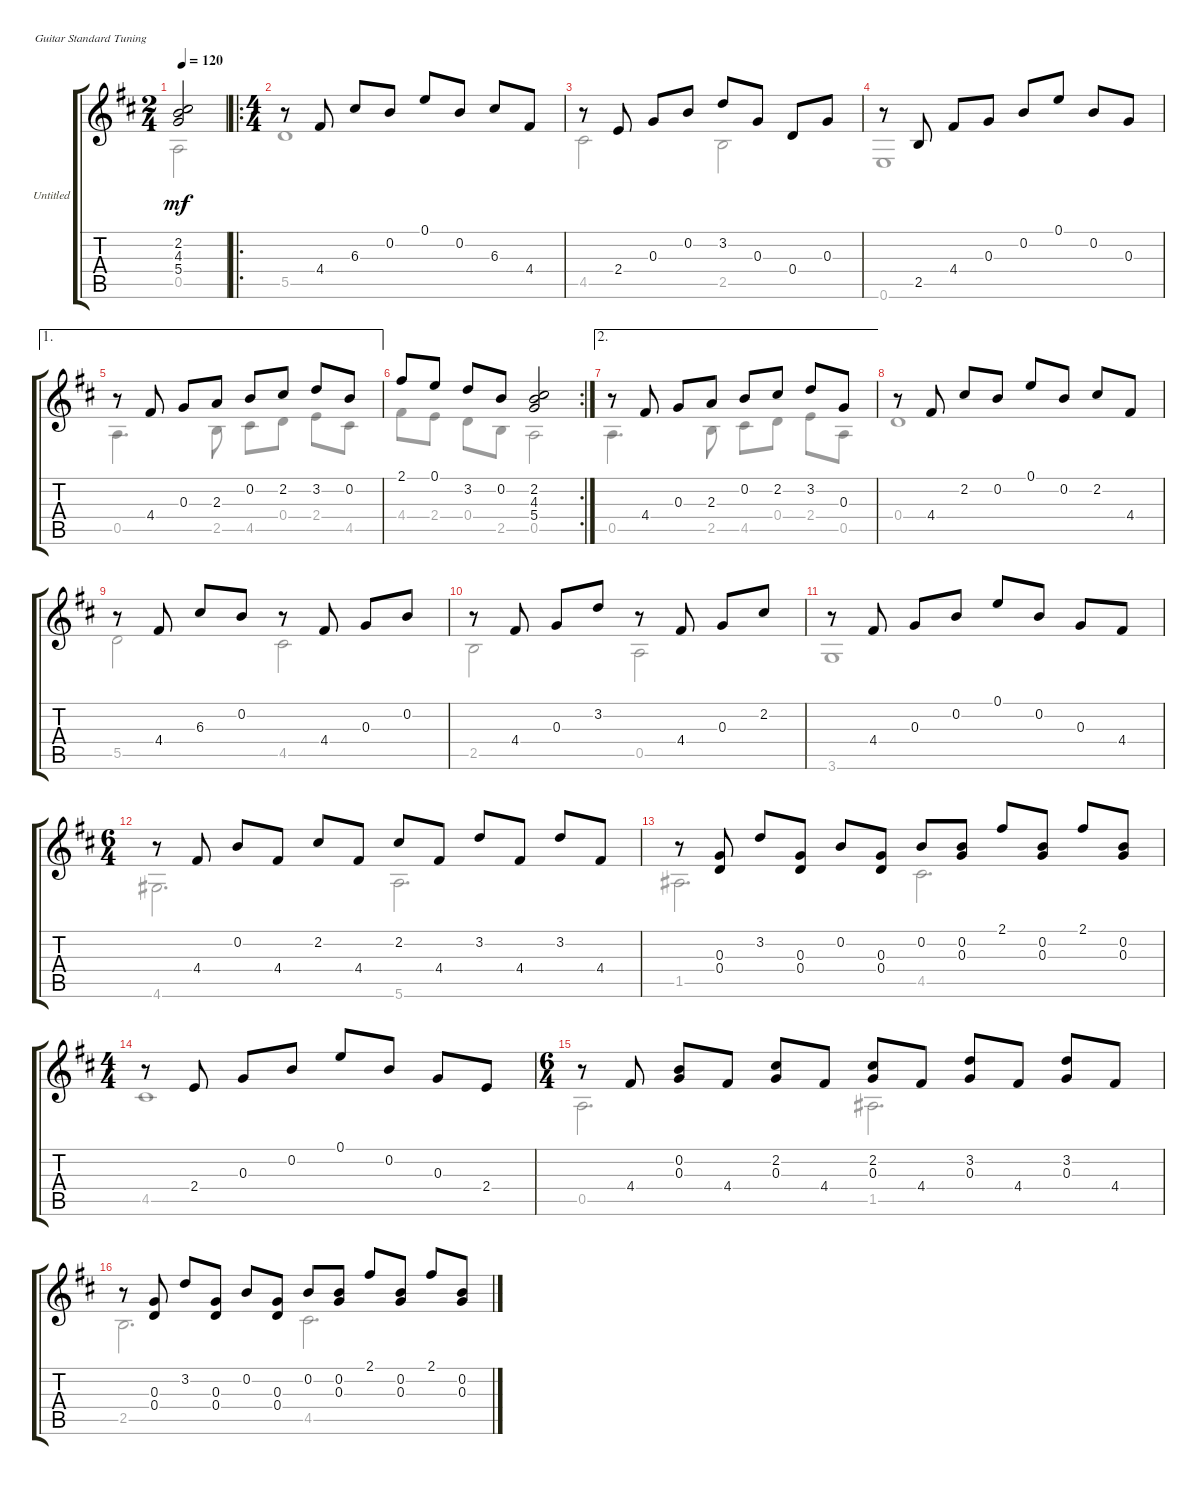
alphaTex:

\bracketExtendMode groupsimilarinstruments
\firstSystemTrackNameOrientation horizontal
\otherSystemsTrackNameOrientation horizontal
\track ("Untitled" "Untitled") {instrument acousticguitarnylon}
\staff {score tabs}
\tuning (E4 B3 G3 D3 A2 E2)
\voice
\ts (2 4)
\tempo 120
\clef g2
\ks d
(2.2 4.3 5.4).2{dy mf instrument acousticguitarnylon} |
\ro
\ts (4 4)
r.8 4.4.8 6.3.8 0.2.8 0.1.8 0.2.8 6.3.8 4.4.8 |
r.8 2.4.8 0.3.8 0.2.8 3.2.8 0.3.8 0.4.8 0.3.8 |
r.8 2.5.8 4.4.8 0.3.8 0.2.8 0.1.8 0.2.8 0.3.8 |
\ae 1
r.8 4.4.8 0.3.8 2.3.8 0.2.8 2.2.8 3.2.8 0.2.8 |
\rc 2
2.1.8 0.1.8 3.2.8 0.2.8 (2.2 4.3 5.4).2 |
\ae 2
r.8 4.4.8 0.3.8 2.3.8 0.2.8 2.2.8 3.2.8 0.3.8 |
r.8 4.4.8 2.2.8 0.2.8 0.1.8 0.2.8 2.2.8 4.4.8 |
r.8 4.4.8 6.3.8 0.2.8 r.8 4.4.8 0.3.8 0.2.8 |
r.8 4.4.8 0.3.8 3.2.8 r.8 4.4.8 0.3.8 2.2.8 |
r.8 4.4.8 0.3.8 0.2.8 0.1.8 0.2.8 0.3.8 4.4.8 |
\ts (6 4)
r.8 4.4.8 0.2.8 4.4.8 2.2.8 4.4.8 2.2.8 4.4.8 3.2.8 4.4.8 3.2.8 4.4.8 |
r.8 (0.3 0.4).8 3.2.8 (0.3 0.4).8 0.2.8 (0.3 0.4).8 0.2.8 (0.2 0.3).8 2.1.8 (0.2 0.3).8 2.1.8 (0.2 0.3).8 |
\ts (4 4)
r.8 2.4.8 0.3.8 0.2.8 0.1.8 0.2.8 0.3.8 2.4.8 |
\ts (6 4)
r.8 4.4.8 (0.2 0.3).8 4.4.8 (2.2 0.3).8 4.4.8 (2.2 0.3).8 4.4.8 (3.2 0.3).8 4.4.8 (3.2 0.3).8 4.4.8 |
r.8 (0.3 0.4).8 3.2.8 (0.3 0.4).8 0.2.8 (0.3 0.4).8 0.2.8 (0.2 0.3).8 2.1.8 (0.2 0.3).8 2.1.8 (0.2 0.3).8
\voice
\clef g2
\ottava regular
\simile none
\ks d
0.5.2{dy mf} |
5.5.1 |
4.5.2 2.5.2 |
0.6.1 |
0.5.4{d} 2.5.8 4.5.8 0.4.8 2.4.8 4.5.8 |
4.4.8 2.4.8 0.4.8 2.5.8 0.5.2 |
0.5.4{d} 2.5.8 4.5.8 0.4.8 2.4.8 0.5.8 |
0.4.1 |
5.5.2 4.5.2 |
2.5.2 0.5.2 |
3.6.1 |
4.6.2{d} 5.6.2{d} |
1.5.2{d} 4.5.2{d} |
4.5.1 |
0.5.2{d} 1.5.2{d} |
2.5.2{d} 4.5.2{d}
